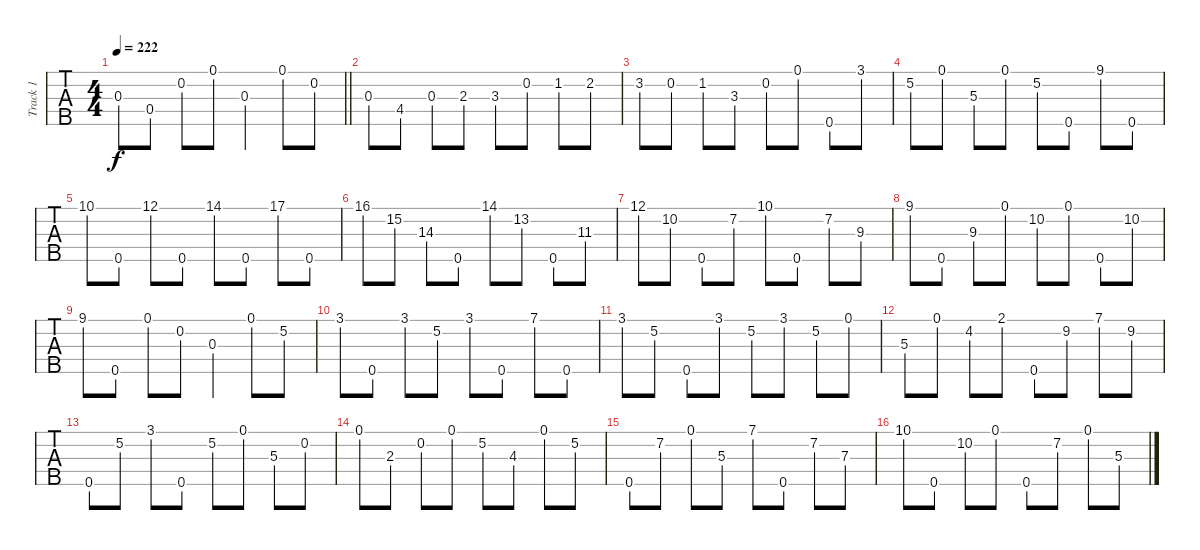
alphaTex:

\track ("Track 1" "Track 1") {instrument banjo}
\staff {tabs}
\tuning (D4 B3 G3 D3 G4) {hide}
\displaytranspose 12
\ts (4 4)
\tempo 222
\clef g2
\barLineRight lightlight
\ks c
0.3.8{dy f} 0.4.8 0.2.8 0.1.8 0.3.4 0.1.8 0.2.8 |
0.3.8 4.4.8 0.3.8 2.3.8 3.3.8 0.2.8 1.2.8 2.2.8 |
3.2.8 0.2.8 1.2.8 3.3.8 0.2.8 0.1.8 0.5.8 3.1.8 |
5.2.8 0.1.8 5.3.8 0.1.8 5.2.8 0.5.8 9.1.8 0.5.8 |
10.1.8 0.5.8 12.1.8 0.5.8 14.1.8 0.5.8 17.1.8 0.5.8 |
16.1.8 15.2.8 14.3.8 0.5.8 14.1.8 13.2.8 0.5.8 11.3.8 |
12.1.8 10.2.8 0.5.8 7.2.8 10.1.8 0.5.8 7.2.8 9.3.8 |
9.1.8 0.5.8 9.3.8 0.1.8 10.2.8 0.1.8 0.5.8 10.2.8 |
9.1.8 0.5.8 0.1.8 0.2.8 0.3.4 0.1.8 5.2.8 |
3.1.8 0.5.8 3.1.8 5.2.8 3.1.8 0.5.8 7.1.8 0.5.8 |
3.1.8 5.2.8 0.5.8 3.1.8 5.2.8 3.1.8 5.2.8 0.1.8 |
5.3.8 0.1.8 4.2.8 2.1.8 0.5.8 9.2.8 7.1.8 9.2.8 |
0.5.8 5.2.8 3.1.8 0.5.8 5.2.8 0.1.8 5.3.8 0.2.8 |
0.1.8 2.3.8 0.2.8 0.1.8 5.2.8 4.3.8 0.1.8 5.2.8 |
0.5.8 7.2.8 0.1.8 5.3.8 7.1.8 0.5.8 7.2.8 7.3.8 |
10.1.8 0.5.8 10.2.8 0.1.8 0.5.8 7.2.8 0.1.8 5.3.8
